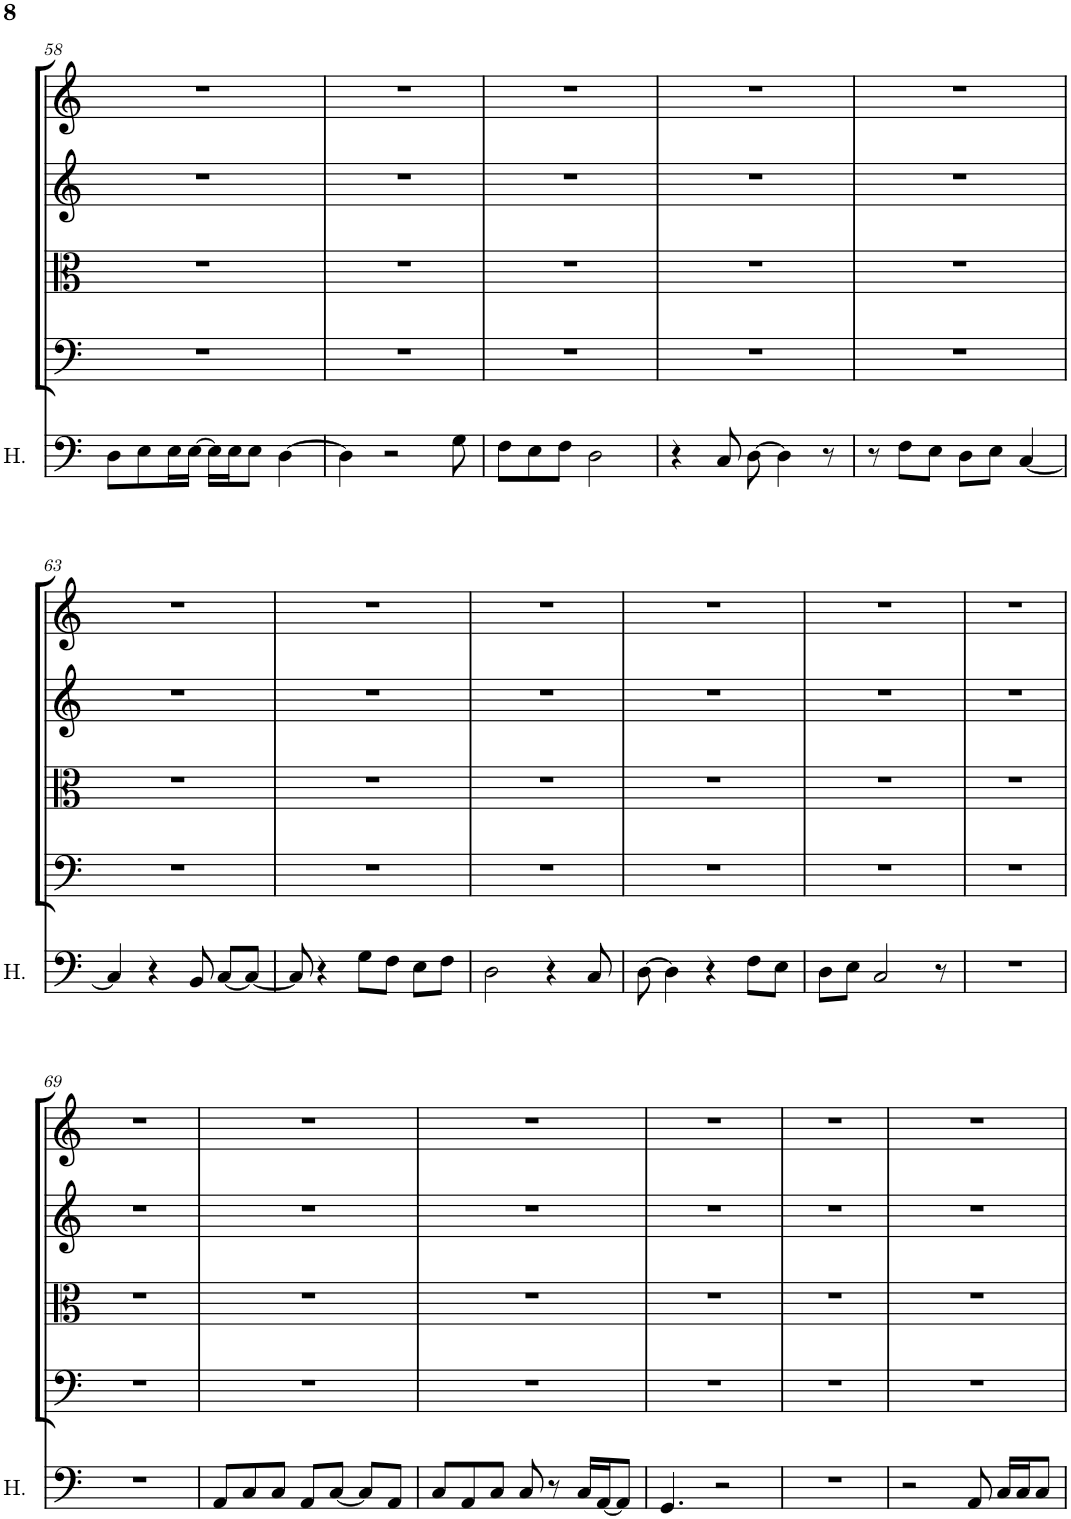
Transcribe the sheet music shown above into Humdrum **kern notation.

**kern	**kern	**kern	**kern	**kern
*part5	*part4	*part3	*part2	*part1
*staff5	*staff4	*staff3	*staff2	*staff1
*I"Homens	*I"Violoncello	*I"Viola	*I"Violin II	*I"Violin I
*I'H.	*I'Vc	*I'Vla	*I'Vln	*I'Vln
!!LO:PB:g=z
*clefF4	*clefF4	*clefC3	*clefG2	*clefG2
*k[]	*k[]	*k[]	*k[]	*k[]
*M7/8	*M7/8	*M7/8	*M7/8	*M7/8
=58	=58	=58	=58	=58
8D\L	2..r	2..r	2..r	2..r
8E\	.	.	.	.
16E\L	.	.	.	.
[16E\JJ	.	.	.	.
16E\LL]	.	.	.	.
16E\J	.	.	.	.
8E\J	.	.	.	.
[4D\	.	.	.	.
=59	=59	=59	=59	=59
4D\]	2..r	2..r	2..r	2..r
2r	.	.	.	.
8G\	.	.	.	.
=60	=60	=60	=60	=60
8F\L	2..r	2..r	2..r	2..r
8E\	.	.	.	.
8F\J	.	.	.	.
2D\	.	.	.	.
=61	=61	=61	=61	=61
4r	2..r	2..r	2..r	2..r
8C/	.	.	.	.
[8D\	.	.	.	.
4D\]	.	.	.	.
8r	.	.	.	.
=62	=62	=62	=62	=62
8r	2..r	2..r	2..r	2..r
8F\L	.	.	.	.
8E\J	.	.	.	.
8D\L	.	.	.	.
8E\J	.	.	.	.
[4C/	.	.	.	.
!!LO:LB:g=z
=63	=63	=63	=63	=63
4C/]	2..r	2..r	2..r	2..r
4r	.	.	.	.
8BB/	.	.	.	.
[8C/L	.	.	.	.
8C/J_	.	.	.	.
=64	=64	=64	=64	=64
8C/]	2..r	2..r	2..r	2..r
4r	.	.	.	.
8G\L	.	.	.	.
8F\J	.	.	.	.
8E\L	.	.	.	.
8F\J	.	.	.	.
=65	=65	=65	=65	=65
2D\	2..r	2..r	2..r	2..r
4r	.	.	.	.
8C/	.	.	.	.
=66	=66	=66	=66	=66
[8D\	2..r	2..r	2..r	2..r
4D\]	.	.	.	.
4r	.	.	.	.
8F\L	.	.	.	.
8E\J	.	.	.	.
=67	=67	=67	=67	=67
8D\L	2..r	2..r	2..r	2..r
8E\J	.	.	.	.
2C/	.	.	.	.
8r	.	.	.	.
=68	=68	=68	=68	=68
2..r	2..r	2..r	2..r	2..r
!!LO:LB:g=z
=69	=69	=69	=69	=69
2..r	2..r	2..r	2..r	2..r
=70	=70	=70	=70	=70
8AA/L	2..r	2..r	2..r	2..r
8C/	.	.	.	.
8C/J	.	.	.	.
8AA/L	.	.	.	.
[8C/J	.	.	.	.
8C/L]	.	.	.	.
8AA/J	.	.	.	.
=71	=71	=71	=71	=71
8C/L	2..r	2..r	2..r	2..r
8AA/	.	.	.	.
8C/J	.	.	.	.
8C/	.	.	.	.
8r	.	.	.	.
16C/LL	.	.	.	.
[16AA/J	.	.	.	.
8AA/J]	.	.	.	.
=72	=72	=72	=72	=72
4.GG/	2..r	2..r	2..r	2..r
2r	.	.	.	.
=73	=73	=73	=73	=73
2..r	2..r	2..r	2..r	2..r
=74	=74	=74	=74	=74
2r	2..r	2..r	2..r	2..r
8AA/	.	.	.	.
16C/LL	.	.	.	.
16C/J	.	.	.	.
8C/J	.	.	.	.
=	=	=	=	=
*-	*-	*-	*-	*-
